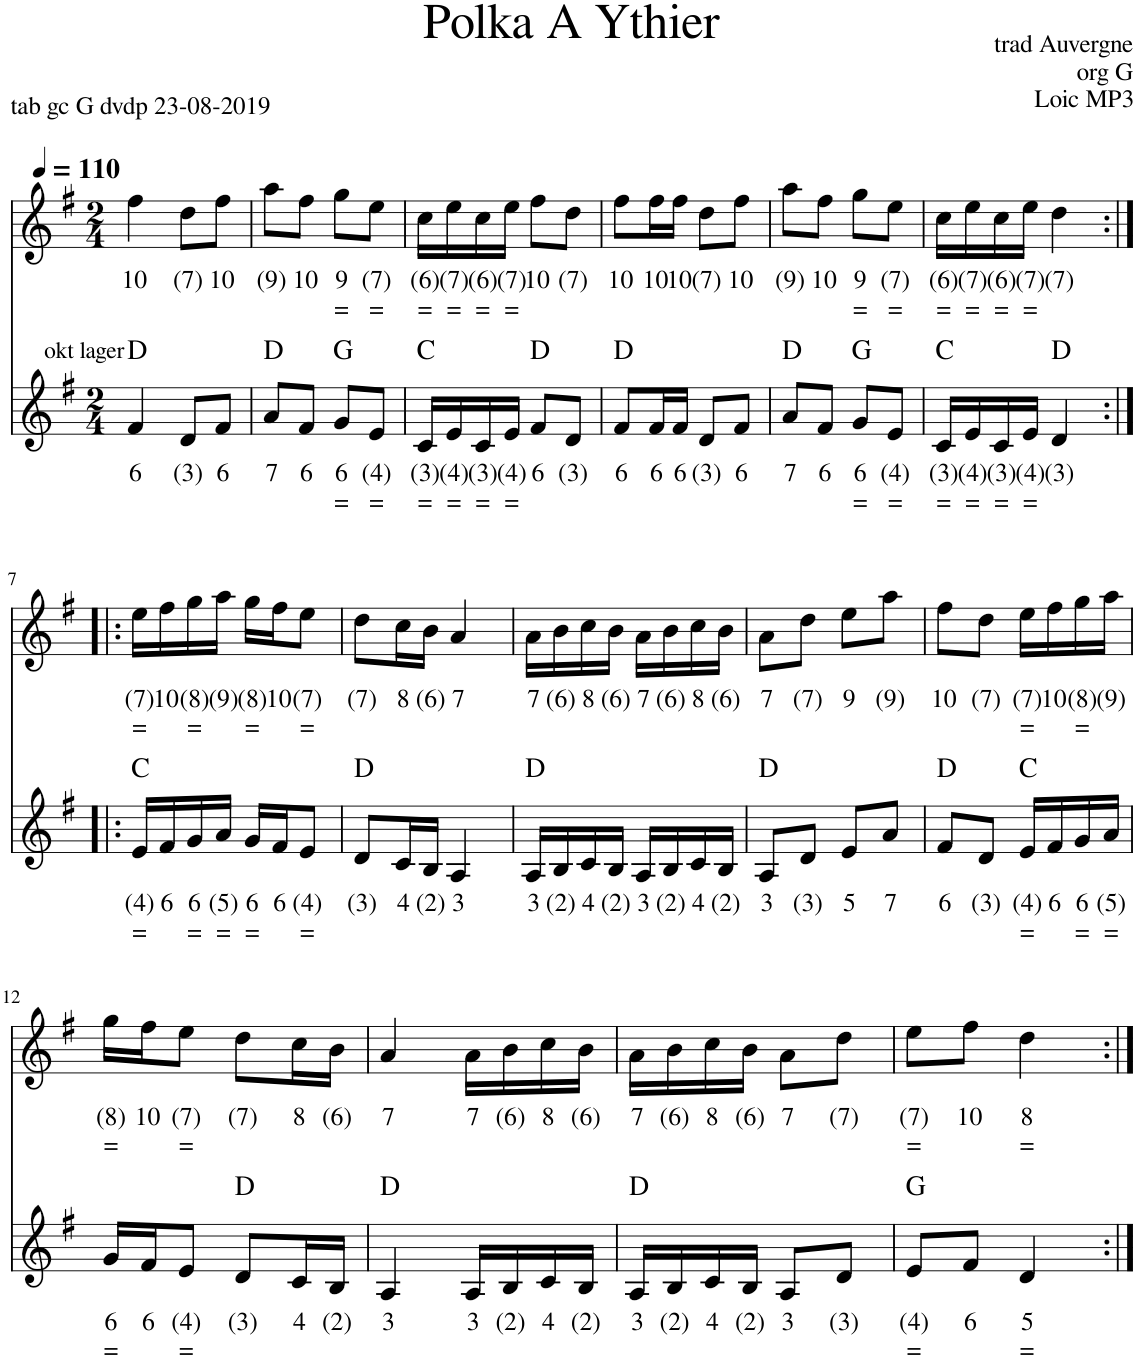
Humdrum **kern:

**kern	**text	**text	**harte	**kern	**text	**text
*part2	*part2	*part2	*part2	*part1	*part1	*part1
*staff2	*staff2	*staff2	*	*staff1	*staff1	*staff1
*I"Stem	*	*	*	*I"Accordeon	*	*
*	*	*	*	*I'Acc	*	*
*clefG2	*	*	*	*clefG2	*	*
*k[f#]	*	*	*	*k[f#]	*	*
*M2/4	*	*	*	*M2/4	*	*
*MM110	*	*	*	*MM110	*	*
=1	=1	=1	=1	=1	=1	=1
!LO:TX:a:t=okt lager	!	!	!	!	!	!
!	!LO:LY:b	!	!	!	!LO:LY:b	!
4f#/	6	.	D:maj	4ff#\	10	.
!	!LO:LY:b	!	!	!	!LO:LY:b	!
8d/L	(3)	.	.	8dd\L	(7)	.
!	!LO:LY:b	!	!	!	!LO:LY:b	!
8f#/J	6	.	.	8ff#\J	10	.
=2	=2	=2	=2	=2	=2	=2
!	!LO:LY:b	!	!	!	!LO:LY:b	!
8a/L	7	.	D:maj	8aa\L	(9)	.
!	!LO:LY:b	!	!	!	!LO:LY:b	!
8f#/J	6	.	.	8ff#\J	10	.
!	!LO:LY:b	!LO:LY:b	!	!	!LO:LY:b	!LO:LY:b
8g/L	6	=	G:maj	8gg\L	9	=
!	!LO:LY:b	!LO:LY:b	!	!	!LO:LY:b	!LO:LY:b
8e/J	(4)	=	.	8ee\J	(7)	=
=3	=3	=3	=3	=3	=3	=3
!	!LO:LY:b	!LO:LY:b	!	!	!LO:LY:b	!LO:LY:b
16c/LL	(3)	=	C:maj	16cc\LL	(6)	=
!	!LO:LY:b	!LO:LY:b	!	!	!LO:LY:b	!LO:LY:b
16e/	(4)	=	.	16ee\	(7)	=
!	!LO:LY:b	!LO:LY:b	!	!	!LO:LY:b	!LO:LY:b
16c/	(3)	=	.	16cc\	(6)	=
!	!LO:LY:b	!LO:LY:b	!	!	!LO:LY:b	!LO:LY:b
16e/JJ	(4)	=	.	16ee\JJ	(7)	=
!	!LO:LY:b	!	!	!	!LO:LY:b	!
8f#/L	6	.	D:maj	8ff#\L	10	.
!	!LO:LY:b	!	!	!	!LO:LY:b	!
8d/J	(3)	.	.	8dd\J	(7)	.
=4	=4	=4	=4	=4	=4	=4
!	!LO:LY:b	!	!	!	!LO:LY:b	!
8f#/L	6	.	D:maj	8ff#\L	10	.
!	!LO:LY:b	!	!	!	!LO:LY:b	!
16f#/L	6	.	.	16ff#\L	10	.
!	!LO:LY:b	!	!	!	!LO:LY:b	!
16f#/JJ	6	.	.	16ff#\JJ	10	.
!	!LO:LY:b	!	!	!	!LO:LY:b	!
8d/L	(3)	.	.	8dd\L	(7)	.
!	!LO:LY:b	!	!	!	!LO:LY:b	!
8f#/J	6	.	.	8ff#\J	10	.
=5	=5	=5	=5	=5	=5	=5
!	!LO:LY:b	!	!	!	!LO:LY:b	!
8a/L	7	.	D:maj	8aa\L	(9)	.
!	!LO:LY:b	!	!	!	!LO:LY:b	!
8f#/J	6	.	.	8ff#\J	10	.
!	!LO:LY:b	!LO:LY:b	!	!	!LO:LY:b	!LO:LY:b
8g/L	6	=	G:maj	8gg\L	9	=
!	!LO:LY:b	!LO:LY:b	!	!	!LO:LY:b	!LO:LY:b
8e/J	(4)	=	.	8ee\J	(7)	=
=6	=6	=6	=6	=6	=6	=6
!	!LO:LY:b	!LO:LY:b	!	!	!LO:LY:b	!LO:LY:b
16c/LL	(3)	=	C:maj	16cc\LL	(6)	=
!	!LO:LY:b	!LO:LY:b	!	!	!LO:LY:b	!LO:LY:b
16e/	(4)	=	.	16ee\	(7)	=
!	!LO:LY:b	!LO:LY:b	!	!	!LO:LY:b	!LO:LY:b
16c/	(3)	=	.	16cc\	(6)	=
!	!LO:LY:b	!LO:LY:b	!	!	!LO:LY:b	!LO:LY:b
16e/JJ	(4)	=	.	16ee\JJ	(7)	=
!	!LO:LY:b	!	!	!	!LO:LY:b	!
4d/	(3)	.	D:maj	4dd\	(7)	.
!!LO:LB:g=z
=7:|!|:	=7:|!|:	=7:|!|:	=7:|!|:	=7:|!|:	=7:|!|:	=7:|!|:
!	!LO:LY:b	!LO:LY:b	!	!	!LO:LY:b	!LO:LY:b
16e/LL	(4)	=	C:maj	16ee\LL	(7)	=
!	!LO:LY:b	!	!	!	!LO:LY:b	!
16f#/	6	.	.	16ff#\	10	.
!	!LO:LY:b	!LO:LY:b	!	!	!LO:LY:b	!LO:LY:b
16g/	6	=	.	16gg\	(8)	=
!	!LO:LY:b	!LO:LY:b	!	!	!LO:LY:b	!
16a/JJ	(5)	=	.	16aa\JJ	(9)	.
!	!LO:LY:b	!LO:LY:b	!	!	!LO:LY:b	!LO:LY:b
16g/LL	6	=	.	16gg\LL	(8)	=
!	!LO:LY:b	!	!	!	!LO:LY:b	!
16f#/J	6	.	.	16ff#\J	10	.
!	!LO:LY:b	!LO:LY:b	!	!	!LO:LY:b	!LO:LY:b
8e/J	(4)	=	.	8ee\J	(7)	=
=8	=8	=8	=8	=8	=8	=8
!	!LO:LY:b	!	!	!	!LO:LY:b	!
8d/L	(3)	.	D:maj	8dd\L	(7)	.
!	!LO:LY:b	!	!	!	!LO:LY:b	!
16c/L	4	.	.	16cc\L	8	.
!	!LO:LY:b	!	!	!	!LO:LY:b	!
16B/JJ	(2)	.	.	16b\JJ	(6)	.
!	!LO:LY:b	!	!	!	!LO:LY:b	!
4A/	3	.	.	4a/	7	.
=9	=9	=9	=9	=9	=9	=9
!	!LO:LY:b	!	!	!	!LO:LY:b	!
16A/LL	3	.	D:maj	16a\LL	7	.
!	!LO:LY:b	!	!	!	!LO:LY:b	!
16B/	(2)	.	.	16b\	(6)	.
!	!LO:LY:b	!	!	!	!LO:LY:b	!
16c/	4	.	.	16cc\	8	.
!	!LO:LY:b	!	!	!	!LO:LY:b	!
16B/JJ	(2)	.	.	16b\JJ	(6)	.
!	!LO:LY:b	!	!	!	!LO:LY:b	!
16A/LL	3	.	.	16a\LL	7	.
!	!LO:LY:b	!	!	!	!LO:LY:b	!
16B/	(2)	.	.	16b\	(6)	.
!	!LO:LY:b	!	!	!	!LO:LY:b	!
16c/	4	.	.	16cc\	8	.
!	!LO:LY:b	!	!	!	!LO:LY:b	!
16B/JJ	(2)	.	.	16b\JJ	(6)	.
=10	=10	=10	=10	=10	=10	=10
!	!LO:LY:b	!	!	!	!LO:LY:b	!
8A/L	3	.	D:maj	8a\L	7	.
!	!LO:LY:b	!	!	!	!LO:LY:b	!
8d/J	(3)	.	.	8dd\J	(7)	.
!	!LO:LY:b	!	!	!	!LO:LY:b	!
8e/L	5	.	.	8ee\L	9	.
!	!LO:LY:b	!	!	!	!LO:LY:b	!
8a/J	7	.	.	8aa\J	(9)	.
=11	=11	=11	=11	=11	=11	=11
!	!LO:LY:b	!	!	!	!LO:LY:b	!
8f#/L	6	.	D:maj	8ff#\L	10	.
!	!LO:LY:b	!	!	!	!LO:LY:b	!
8d/J	(3)	.	.	8dd\J	(7)	.
!	!LO:LY:b	!LO:LY:b	!	!	!LO:LY:b	!LO:LY:b
16e/LL	(4)	=	C:maj	16ee\LL	(7)	=
!	!LO:LY:b	!	!	!	!LO:LY:b	!
16f#/	6	.	.	16ff#\	10	.
!	!LO:LY:b	!LO:LY:b	!	!	!LO:LY:b	!LO:LY:b
16g/	6	=	.	16gg\	(8)	=
!	!LO:LY:b	!LO:LY:b	!	!	!LO:LY:b	!
16a/JJ	(5)	=	.	16aa\JJ	(9)	.
!!LO:LB:g=z
=12	=12	=12	=12	=12	=12	=12
!	!LO:LY:b	!LO:LY:b	!	!	!LO:LY:b	!LO:LY:b
16g/LL	6	=	.	16gg\LL	(8)	=
!	!LO:LY:b	!	!	!	!LO:LY:b	!
16f#/J	6	.	.	16ff#\J	10	.
!	!LO:LY:b	!LO:LY:b	!	!	!LO:LY:b	!LO:LY:b
8e/J	(4)	=	.	8ee\J	(7)	=
!	!LO:LY:b	!	!	!	!LO:LY:b	!
8d/L	(3)	.	D:maj	8dd\L	(7)	.
!	!LO:LY:b	!	!	!	!LO:LY:b	!
16c/L	4	.	.	16cc\L	8	.
!	!LO:LY:b	!	!	!	!LO:LY:b	!
16B/JJ	(2)	.	.	16b\JJ	(6)	.
=13	=13	=13	=13	=13	=13	=13
!	!LO:LY:b	!	!	!	!LO:LY:b	!
4A/	3	.	D:maj	4a/	7	.
!	!LO:LY:b	!	!	!	!LO:LY:b	!
16A/LL	3	.	.	16a\LL	7	.
!	!LO:LY:b	!	!	!	!LO:LY:b	!
16B/	(2)	.	.	16b\	(6)	.
!	!LO:LY:b	!	!	!	!LO:LY:b	!
16c/	4	.	.	16cc\	8	.
!	!LO:LY:b	!	!	!	!LO:LY:b	!
16B/JJ	(2)	.	.	16b\JJ	(6)	.
=14	=14	=14	=14	=14	=14	=14
!	!LO:LY:b	!	!	!	!LO:LY:b	!
16A/LL	3	.	D:maj	16a\LL	7	.
!	!LO:LY:b	!	!	!	!LO:LY:b	!
16B/	(2)	.	.	16b\	(6)	.
!	!LO:LY:b	!	!	!	!LO:LY:b	!
16c/	4	.	.	16cc\	8	.
!	!LO:LY:b	!	!	!	!LO:LY:b	!
16B/JJ	(2)	.	.	16b\JJ	(6)	.
!	!LO:LY:b	!	!	!	!LO:LY:b	!
8A/L	3	.	.	8a\L	7	.
!	!LO:LY:b	!	!	!	!LO:LY:b	!
8d/J	(3)	.	.	8dd\J	(7)	.
=15	=15	=15	=15	=15	=15	=15
!	!LO:LY:b	!LO:LY:b	!	!	!LO:LY:b	!LO:LY:b
8e/L	(4)	=	G:maj	8ee\L	(7)	=
!	!LO:LY:b	!	!	!	!LO:LY:b	!
8f#/J	6	.	.	8ff#\J	10	.
!	!LO:LY:b	!LO:LY:b	!	!	!LO:LY:b	!LO:LY:b
4d/	5	=	.	4dd\	8	=
=:|!	=:|!	=:|!	=:|!	=:|!	=:|!	=:|!
*-	*-	*-	*-	*-	*-	*-
